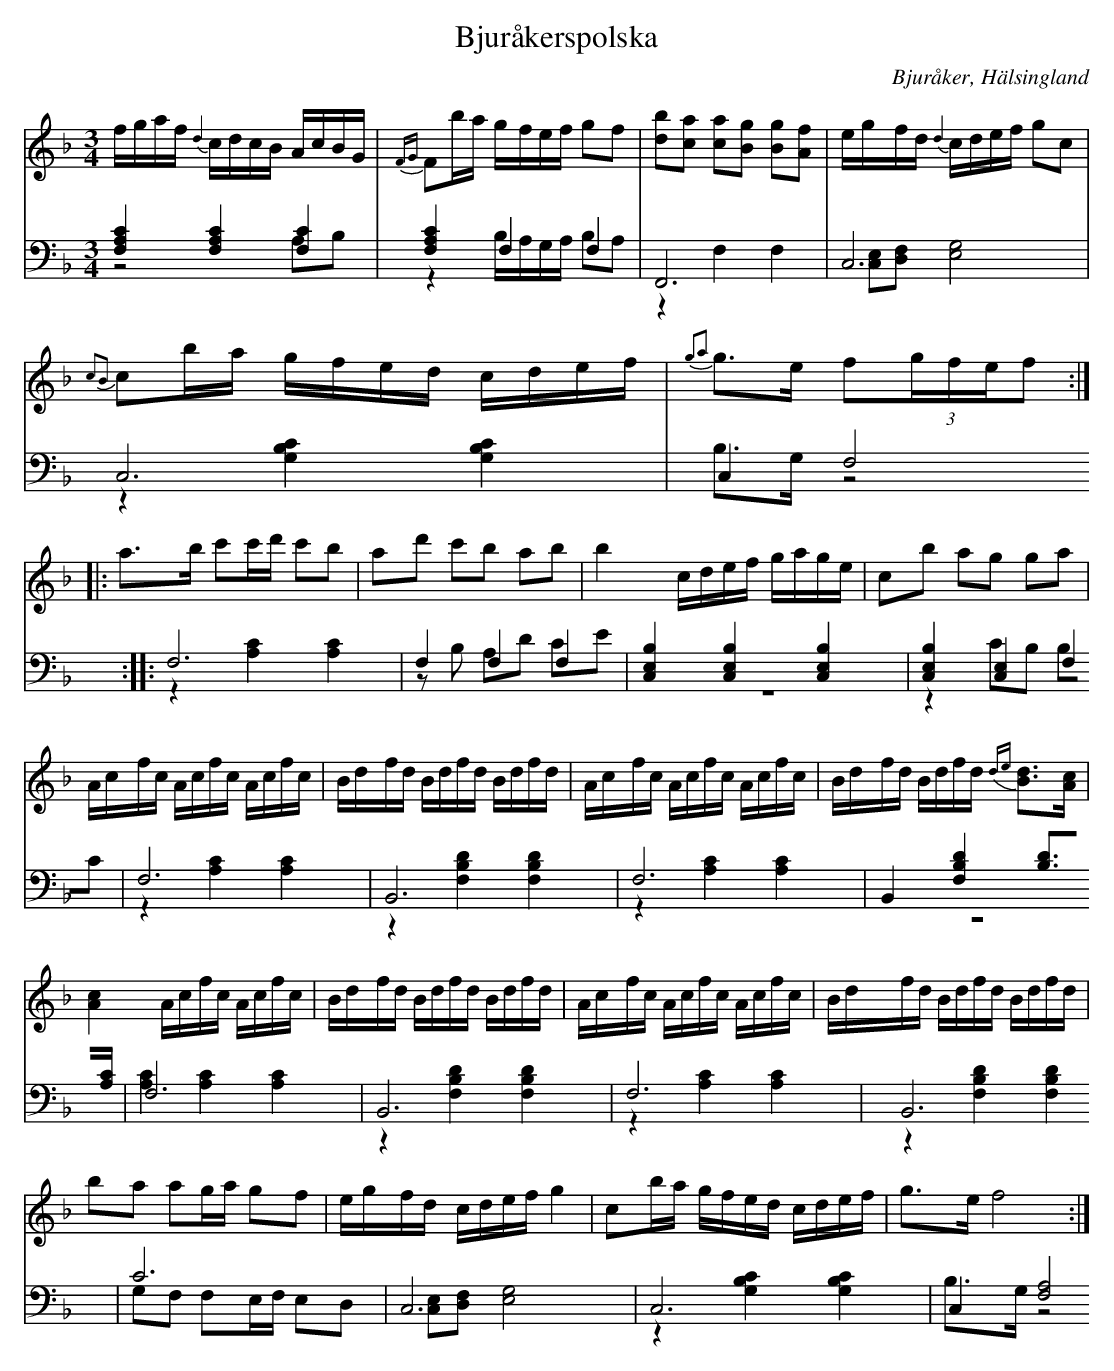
X:1
T: Bjuråkerspolska
O: Bjuråker, Hälsingland
M: 3/4
L: 1/16
K: F
V:1
V:2
V:3 merge
V:1
fgaf {d2}cdcB AcBG|{FG}F2ba gfef g2f2|[d2b2][c2a2] [c2a2][B2g2] [B2g2][A2f2] |egfd {d2}cdef g2c2|
{c2B2}c2ba gfed cdef|{g2a2}g2>e2 f2(3gfef2:|
|:a2>b2 c'2c'd' c'2b2|a2d'2 c'2b2 a2b2|b4 cdef gage|c2b2 a2g2 g2a2|
Acfc Acfc Acfc|Bdfd Bdfd Bdfd|Acfc Acfc Acfc|Bdfd Bdfd {de}[B2d2]>[A2c2]|
[A4c4] Acfc Acfc|Bdfd Bdfd Bdfd|Acfc Acfc Acfc|Bdfd Bdfd Bdfd|
b2a2 a2ga g2f2|egfd cdef g4|c2ba gfed cdef|g2>e2 f8:|
V:2 clef=bass
[F,4A,4C4] [F,4A,4C4] [F,4C4]|[F,4A,4C4] F,4 F,4|F,,12|C,12|
C,12|C,4 F,8:|
|:F,12|F,4 F,4 F,4|[C,4E,4B,4] [C,4E,4B,4] [C,4E,4B,4]|[C,4E,4B,4] [C,4E,4] F,4|
F,12|B,,12|F,12|B,,4 [F,4B,4D4] [B,2D2]>[A,2C2]|
F,12|B,,12|F,12|B,,12|
C12|C,12|C,12|C,4 [F,8A,8]:|
V:3 clef=bass
z8 A,2B,2|z4 B,A,G,A, B,2A,2|z4 F,4 F,4|[C,2E,2][D,2F,2] [E,8G,8]|
z4 [G,4B,4C4] [G,4B,4C4]|B,2>G,2 z8:|
|:z4 [A,4C4] [A,4C4]|z2B,2 A,2D2 C2E2|z12|z4 C2B,2 B,2C2|
z4 [A,4C4] [A,4C4]|z4 [F,4B,4D4] [F,4B,4D4]|z4 [A,4C4] [A,4C4]|z12|
[A,4C4] [A,4C4] [A,4C4]|z4 [F,4B,4D4] [F,4B,4D4]|z4 [A,4C4] [A,4C4]|
|z4 [F,4B,4D4] [F,4B,4D4]|G,2F,2 F,2E,F, E,2D,2|[C,2E,2][D,2F,2] [E,8G,8]|z4 [G,4B,4C4] [G,4B,4C4]|B,2>G,2 z8:|
